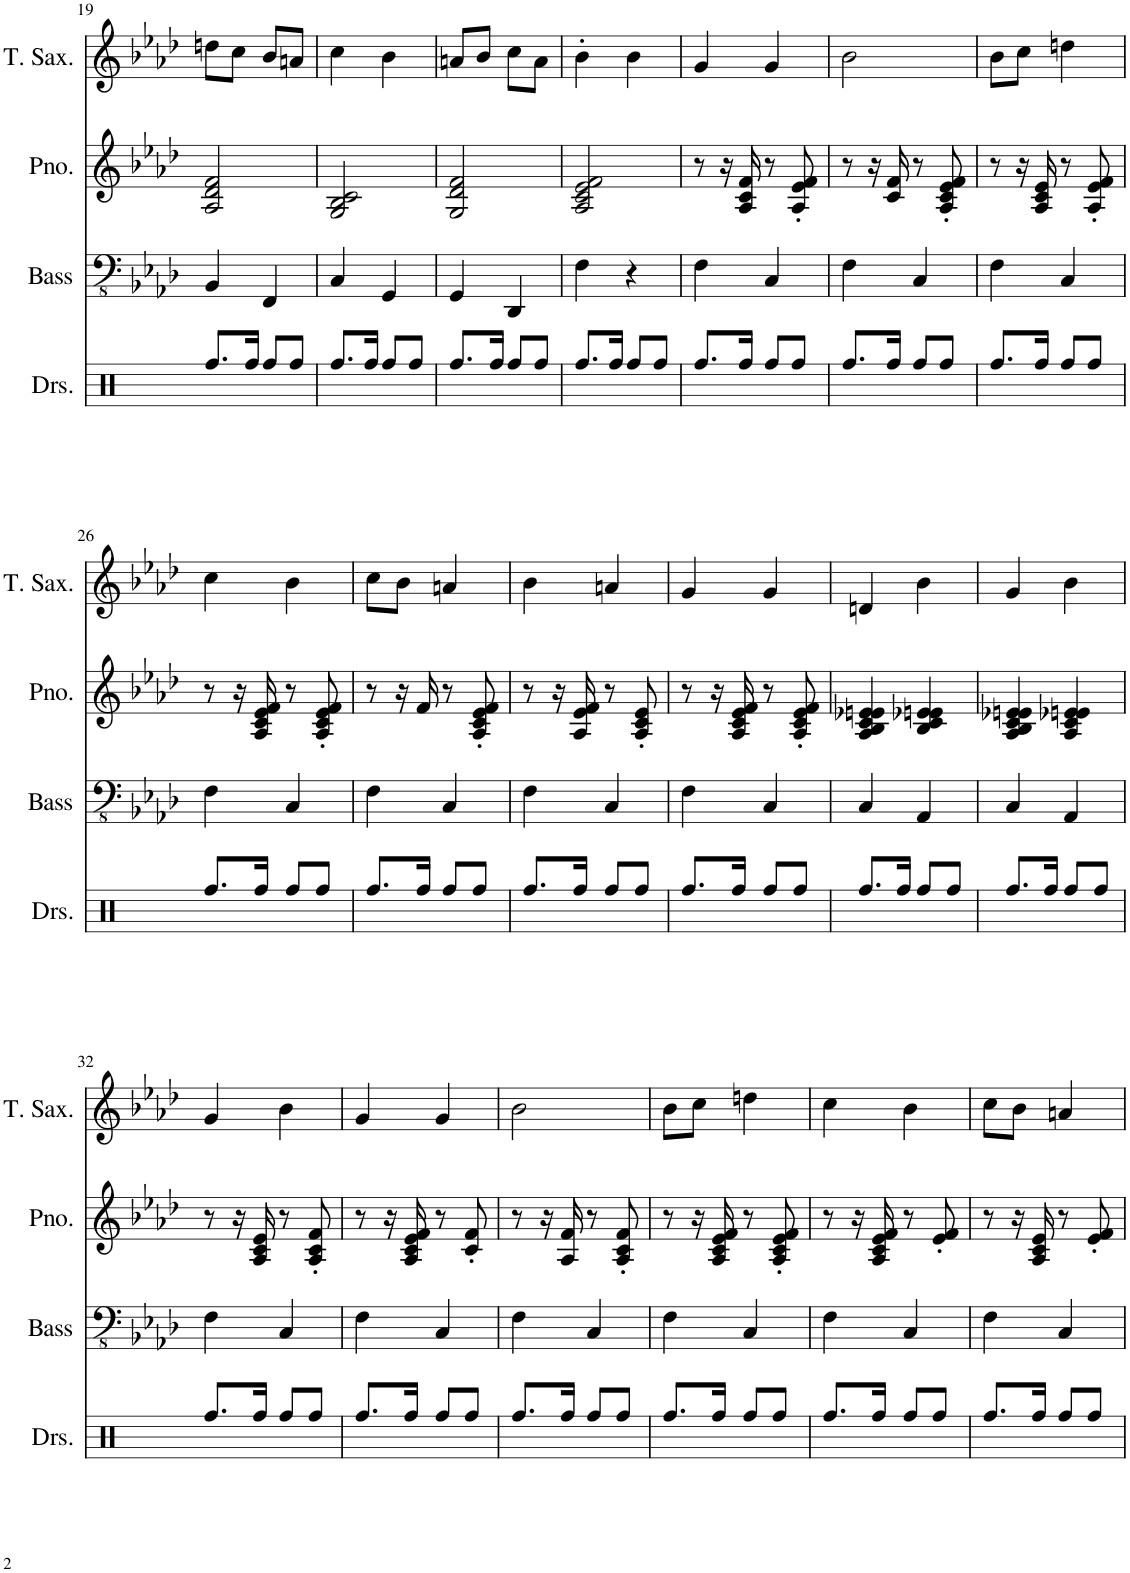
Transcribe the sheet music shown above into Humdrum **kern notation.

**kern	**kern	**kern	**kern
*part4	*part3	*part2	*part1
*staff4	*staff3	*staff2	*staff1
*I"Drumset, Drum	*I"Acoustic Bass, Bass	*I"Piano, Chord	*I"Tenor Saxophone, Solo
*I'Drs.	*I'Bass	*I'Pno.	*I'T. Sax.
!!LO:PB:g=z
*clefX	*clefFv4	*clefG2	*clefG2
*	*	*	*Trd8c14
*k[]	*k[b-e-a-d-]	*k[b-e-a-d-]	*k[b-e-a-d-]
*M2/4	*M2/4	*M2/4	*M2/4
=19	=19	=19	=19
8.Rff/L	4BBB-/	2A-/ 2d-/ 2f/	8ddn\L
.	.	.	8cc\J
16Rff/Jk	.	.	.
8Rff/L	4FFF/	.	8b-/L
8Rff/J	.	.	8an/J
=20	=20	=20	=20
8.Rff/L	4CC/	2G/ 2B-/ 2c/	4cc\
16Rff/Jk	.	.	.
8Rff/L	4GGG/	.	4b-\
8Rff/J	.	.	.
=21	=21	=21	=21
8.Rff/L	4GGG/	2G/ 2d-/ 2f/	8an/L
.	.	.	8b-/J
16Rff/Jk	.	.	.
8Rff/L	4DDD-/	.	8cc\L
8Rff/J	.	.	8a\J
=22	=22	=22	=22
8.Rff/L	4FF\	2A-/ 2c/ 2e-/ 2f/	4b-'\
16Rff/Jk	.	.	.
8Rff/L	4r	.	4b-\
8Rff/J	.	.	.
=23	=23	=23	=23
8.Rff/L	4FF\	8r	4g/
.	.	16r	.
16Rff/Jk	.	16A-/ 16c/ 16f/	.
8Rff/L	4CC/	8r	4g/
8Rff/J	.	8A-/' 8e-/' 8f/'	.
=24	=24	=24	=24
8.Rff/L	4FF\	8r	2b-\
.	.	16r	.
16Rff/Jk	.	16c/ 16f/	.
8Rff/L	4CC/	8r	.
8Rff/J	.	8A-/' 8c/' 8e-/' 8f/'	.
=25	=25	=25	=25
8.Rff/L	4FF\	8r	8b-\L
.	.	16r	8cc\J
16Rff/Jk	.	16A-/ 16c/ 16e-/	.
8Rff/L	4CC/	8r	4ddn\
8Rff/J	.	8A-/' 8e-/' 8f/'	.
!!LO:LB:g=z
=26	=26	=26	=26
8.Rff/L	4FF\	8r	4cc\
.	.	16r	.
16Rff/Jk	.	16A-/ 16c/ 16e-/ 16f/	.
8Rff/L	4CC/	8r	4b-\
8Rff/J	.	8A-/' 8c/' 8e-/' 8f/'	.
=27	=27	=27	=27
8.Rff/L	4FF\	8r	8cc\L
.	.	16r	8b-\J
16Rff/Jk	.	16f/	.
8Rff/L	4CC/	8r	4an/
8Rff/J	.	8A-/' 8c/' 8e-/' 8f/'	.
=28	=28	=28	=28
8.Rff/L	4FF\	8r	4b-\
.	.	16r	.
16Rff/Jk	.	16A-/ 16e-/ 16f/	.
8Rff/L	4CC/	8r	4an/
8Rff/J	.	8A-/' 8c/' 8e-/'	.
=29	=29	=29	=29
8.Rff/L	4FF\	8r	4g/
.	.	16r	.
16Rff/Jk	.	16A-/ 16c/ 16e-/ 16f/	.
8Rff/L	4CC/	8r	4g/
8Rff/J	.	8A-/' 8c/' 8e-/' 8f/'	.
=30	=30	=30	=30
8.Rff/L	4CC/	4A-/ 4B-/ 4c/ 4e-X/ 4en/	4dn/
16Rff/Jk	.	.	.
8Rff/L	4AAA-/	4B-/ 4c/ 4e-X/ 4en/	4b-\
8Rff/J	.	.	.
=31	=31	=31	=31
8.Rff/L	4CC/	4A-/ 4B-/ 4c/ 4e-X/ 4en/	4g/
16Rff/Jk	.	.	.
8Rff/L	4AAA-/	4A-/ 4c/ 4e-X/ 4en/	4b-\
8Rff/J	.	.	.
!!LO:LB:g=z
=32	=32	=32	=32
8.Rff/L	4FF\	8r	4g/
.	.	16r	.
16Rff/Jk	.	16A-/ 16c/ 16e-/	.
8Rff/L	4CC/	8r	4b-\
8Rff/J	.	8A-/' 8c/' 8f/'	.
=33	=33	=33	=33
8.Rff/L	4FF\	8r	4g/
.	.	16r	.
16Rff/Jk	.	16A-/ 16c/ 16e-/ 16f/	.
8Rff/L	4CC/	8r	4g/
8Rff/J	.	8c/' 8f/'	.
=34	=34	=34	=34
8.Rff/L	4FF\	8r	2b-\
.	.	16r	.
16Rff/Jk	.	16A-/ 16f/	.
8Rff/L	4CC/	8r	.
8Rff/J	.	8A-/' 8c/' 8f/'	.
=35	=35	=35	=35
8.Rff/L	4FF\	8r	8b-\L
.	.	16r	8cc\J
16Rff/Jk	.	16A-/ 16c/ 16e-/ 16f/	.
8Rff/L	4CC/	8r	4ddn\
8Rff/J	.	8A-/' 8c/' 8e-/' 8f/'	.
=36	=36	=36	=36
8.Rff/L	4FF\	8r	4cc\
.	.	16r	.
16Rff/Jk	.	16A-/ 16c/ 16e-/ 16f/	.
8Rff/L	4CC/	8r	4b-\
8Rff/J	.	8e-/' 8f/'	.
=37	=37	=37	=37
8.Rff/L	4FF\	8r	8cc\L
.	.	16r	8b-\J
16Rff/Jk	.	16A-/ 16c/ 16e-/	.
8Rff/L	4CC/	8r	4an/
8Rff/J	.	8e-/' 8f/'	.
=	=	=	=
*-	*-	*-	*-
